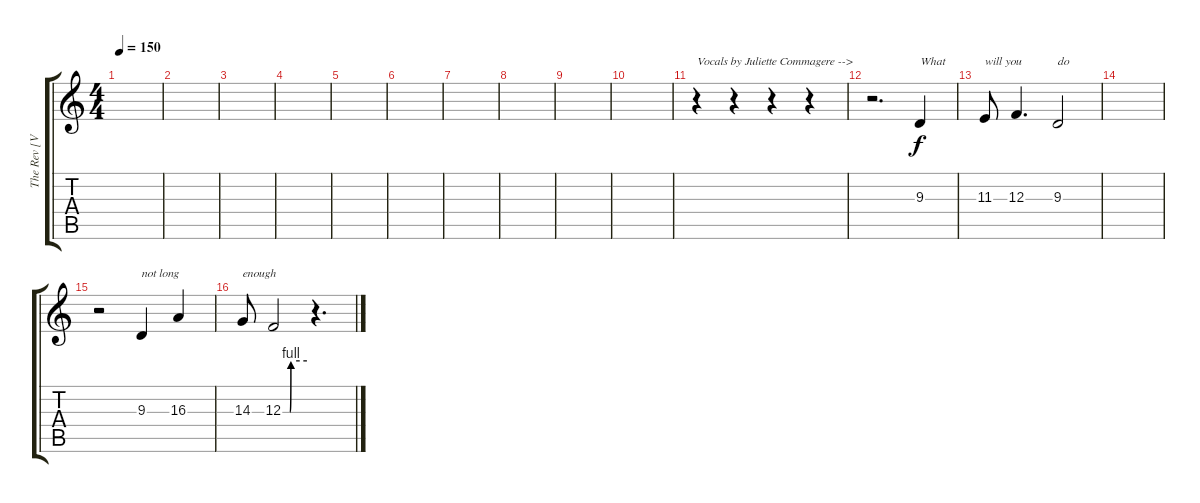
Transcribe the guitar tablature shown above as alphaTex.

\track ("The Rev [Vocals]" "The Rev [V") {instrument trombone}
\staff {score tabs}
\tuning (D4 A3 F3 C3 G2 C2) {hide}
\ts (4 4)
\tempo 150
\clef g2
\ks c
|
|
|
|
|
|
|
|
|
|
r.4{txt "Vocals by Juliette Commagere -->"} r.4 r.4 r.4 |
r.2{d} 9.3.4{txt "What" volume 11 balance 16 instrument flute} |
11.3.8{txt "will you"} 12.3.4{d} 9.3.2{txt "do"} |
|
r.2 9.3.4{txt "not long"} 16.3.4 |
14.3.8{txt "enough"} 12.3{be (custom 0 0 18 0 20 4 60 4)}.2 r.4{d}
